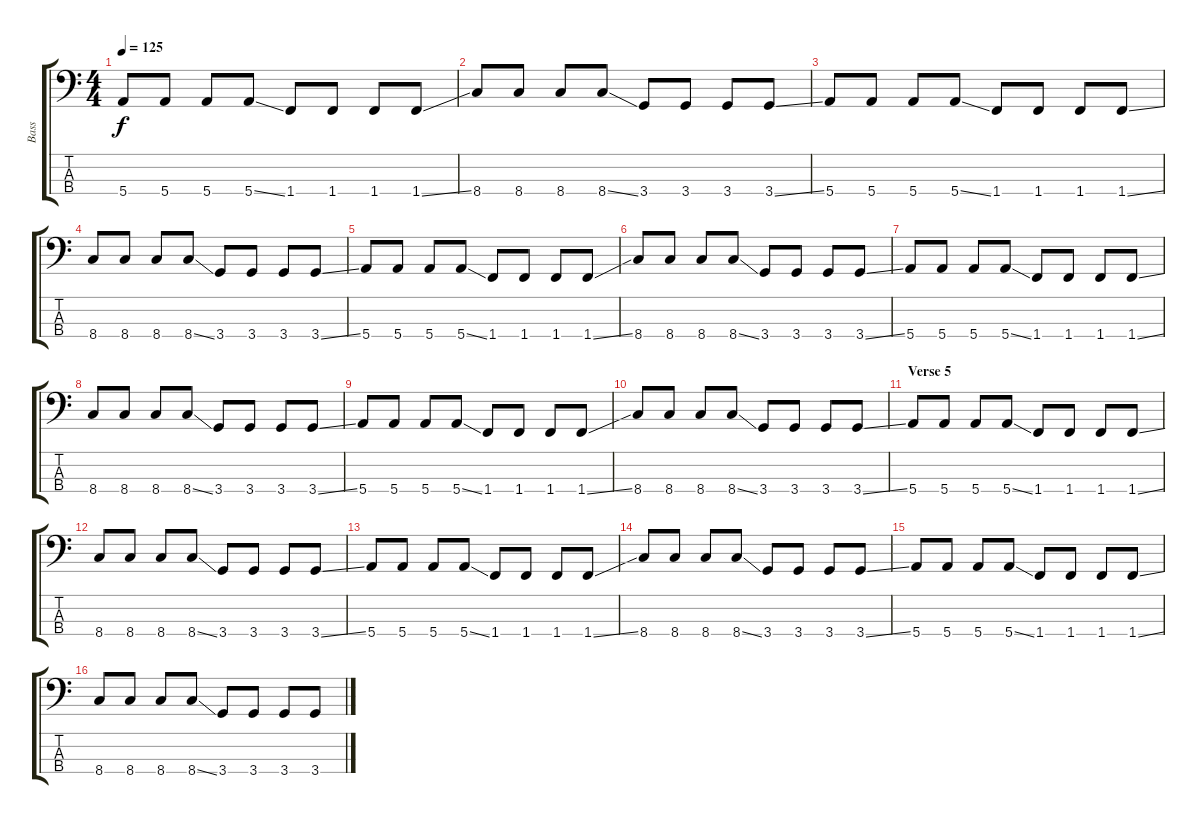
\track ("Bass" "Bass") {instrument electricbassfinger}
\staff {score tabs}
\tuning (G2 D2 A1 E1) {hide}
\ts (4 4)
\tempo 125
\clef f4
\ks c
5.4.8{dy f} 5.4.8 5.4.8 5.4{ss}.8 1.4.8 1.4.8 1.4.8 1.4{ss}.8 |
8.4.8 8.4.8 8.4.8 8.4{ss}.8 3.4.8 3.4.8 3.4.8 3.4{ss}.8 |
5.4.8 5.4.8 5.4.8 5.4{ss}.8 1.4.8 1.4.8 1.4.8 1.4{ss}.8 |
8.4.8 8.4.8 8.4.8 8.4{ss}.8 3.4.8 3.4.8 3.4.8 3.4{ss}.8 |
5.4.8 5.4.8 5.4.8 5.4{ss}.8 1.4.8 1.4.8 1.4.8 1.4{ss}.8 |
8.4.8 8.4.8 8.4.8 8.4{ss}.8 3.4.8 3.4.8 3.4.8 3.4{ss}.8 |
5.4.8 5.4.8 5.4.8 5.4{ss}.8 1.4.8 1.4.8 1.4.8 1.4{ss}.8 |
8.4.8 8.4.8 8.4.8 8.4{ss}.8 3.4.8 3.4.8 3.4.8 3.4{ss}.8 |
5.4.8 5.4.8 5.4.8 5.4{ss}.8 1.4.8 1.4.8 1.4.8 1.4{ss}.8 |
8.4.8 8.4.8 8.4.8 8.4{ss}.8 3.4.8 3.4.8 3.4.8 3.4{ss}.8 |
\section ("" "Verse 5")
5.4.8 5.4.8 5.4.8 5.4{ss}.8 1.4.8 1.4.8 1.4.8 1.4{ss}.8 |
8.4.8 8.4.8 8.4.8 8.4{ss}.8 3.4.8 3.4.8 3.4.8 3.4{ss}.8 |
5.4.8 5.4.8 5.4.8 5.4{ss}.8 1.4.8 1.4.8 1.4.8 1.4{ss}.8 |
8.4.8 8.4.8 8.4.8 8.4{ss}.8 3.4.8 3.4.8 3.4.8 3.4{ss}.8 |
5.4.8 5.4.8 5.4.8 5.4{ss}.8 1.4.8 1.4.8 1.4.8 1.4{ss}.8 |
8.4.8 8.4.8 8.4.8 8.4{ss}.8 3.4.8 3.4.8 3.4.8 3.4{ss}.8
